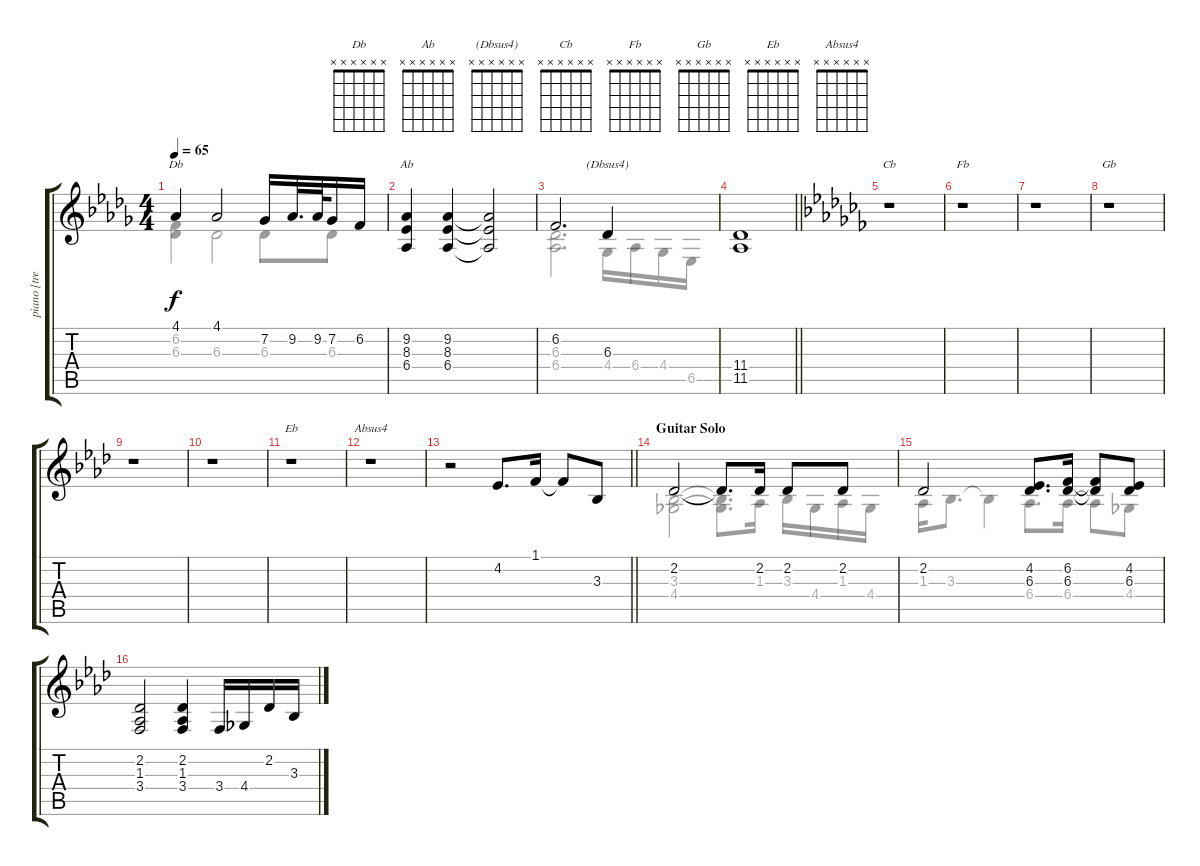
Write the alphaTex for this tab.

\track ("piano [treble]" "piano [tre") {instrument acousticgrandpiano}
\staff {score tabs}
\tuning (E4 B3 G3 D3 A2 E2) {hide}
\chord ("Db" x x x x x x)
\chord ("Ab" x x x x x x)
\chord ("(Dbsus4)" x x x x x x)
\chord ("Cb" x x x x x x)
\chord ("Fb" x x x x x x)
\chord ("Gb" x x x x x x)
\chord ("Eb" x x x x x x)
\chord ("Absus4" x x x x x x)
\voice
\ts (4 4)
\tempo 65
\clef g2
\ks db
4.1.4{ch "Db" dy f} 4.1.2 7.2.16 9.2.32{d} 9.2.64 7.2.16 6.2.16 |
(9.2 8.3 6.4).4{ch "Ab"} (9.2 8.3 6.4).4 (9.2{t} 8.3{t} 6.4{t}).2 |
6.2.2{d} 6.3.4{ch "(Dbsus4)"} |
\barLineRight lightlight
(11.4 11.5).1 |
\ks cb
r.1{ch "Cb"} |
r.1{ch "Fb"} |
r.1 |
r.1{ch "Gb"} |
\ks ab
r.1 |
r.1 |
r.1{ch "Eb"} |
r.1{ch "Absus4"} |
\barLineRight lightlight
r.2 4.2.8{d} 1.1.16 1.1{t}.8 3.3.8 |
\section ("" "Guitar Solo")
2.2.2 2.2{t}.8{d} 2.2.16 2.2.8 2.2.8 |
2.2.2 (4.2 6.3).8{d} (6.2 6.3).16 (6.2{t} 6.3{t}).8 (4.2 6.3).8 |
(2.2 1.3 3.4).2 (2.2 1.3 3.4).4 3.4.16 4.4.16 2.2.16 3.3.16
\voice
\clef g2
\ottava regular
\simile none
\ks db
(6.2 6.3).4{dy f} 6.3.2 6.3.8 6.3.8 |
|
(6.3 6.4).2{d} 4.4.16 6.4.16 4.4.16 6.5.16 |
\barLineRight lightlight
|
\ks cb
|
|
|
|
\ks ab
|
|
|
|
\barLineRight lightlight
|
(3.3 4.4).2 (3.3{t} 4.4{t}).8{d} 1.3.16 3.3.16 4.4.16 1.3.16 4.4.16 |
1.3.16 3.3.8{d} 3.3{t}.4 6.4.8{d} 6.4.16 6.4{t}.8 4.4.8 |
